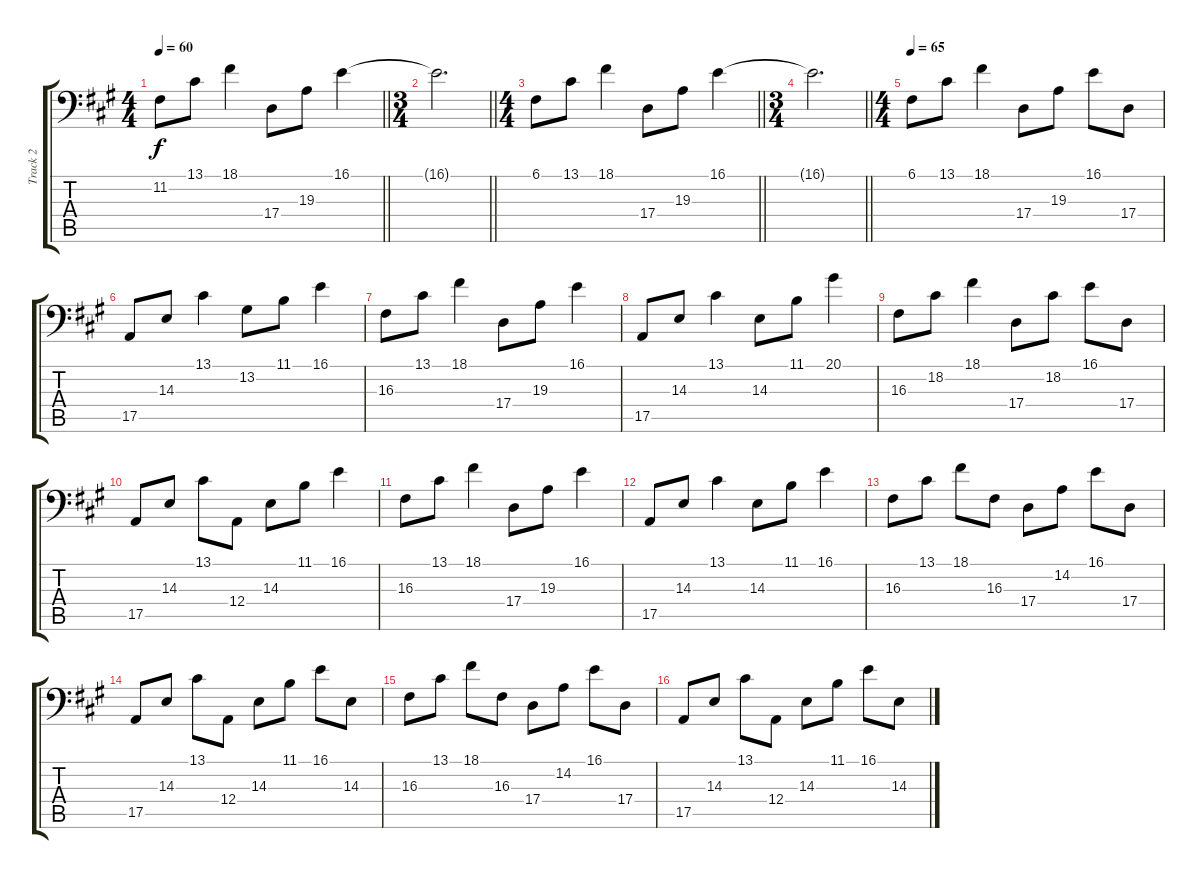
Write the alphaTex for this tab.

\track ("Track 2" "Track 2") {instrument acousticgrandpiano}
\staff {score tabs}
\tuning (C3 G2 D2 A1 E1 B0) {hide}
\ts (4 4)
\tempo 60
\clef f4
\barLineRight lightlight
\ks a
11.2.8{dy f instrument acousticgrandpiano} 13.1.8 18.1.4 17.4.8 19.3.8 16.1.4 |
\ts (3 4)
\barLineRight lightlight
16.1{t}.2{d} |
\ts (4 4)
\barLineRight lightlight
6.1.8 13.1.8 18.1.4 17.4.8 19.3.8 16.1.4 |
\ts (3 4)
\barLineRight lightlight
16.1{t}.2{d} |
\ts (4 4)
\tempo 65
6.1.8 13.1.8 18.1.4 17.4.8 19.3.8 16.1.8 17.4.8 |
17.5.8 14.3.8 13.1.4 13.2.8 11.1.8 16.1.4 |
16.3.8 13.1.8 18.1.4 17.4.8 19.3.8 16.1.4 |
17.5.8 14.3.8 13.1.4 14.3.8 11.1.8 20.1.4 |
16.3.8 18.2.8 18.1.4 17.4.8 18.2.8 16.1.8 17.4.8 |
17.5.8 14.3.8 13.1.8 12.4.8 14.3.8 11.1.8 16.1.4 |
16.3.8 13.1.8 18.1.4 17.4.8 19.3.8 16.1.4 |
17.5.8 14.3.8 13.1.4 14.3.8 11.1.8 16.1.4 |
16.3.8 13.1.8 18.1.8 16.3.8 17.4.8 14.2.8 16.1.8 17.4.8 |
17.5.8 14.3.8 13.1.8 12.4.8 14.3.8 11.1.8 16.1.8 14.3.8 |
16.3.8 13.1.8 18.1.8 16.3.8 17.4.8 14.2.8 16.1.8 17.4.8 |
17.5.8 14.3.8 13.1.8 12.4.8 14.3.8 11.1.8 16.1.8 14.3.8
